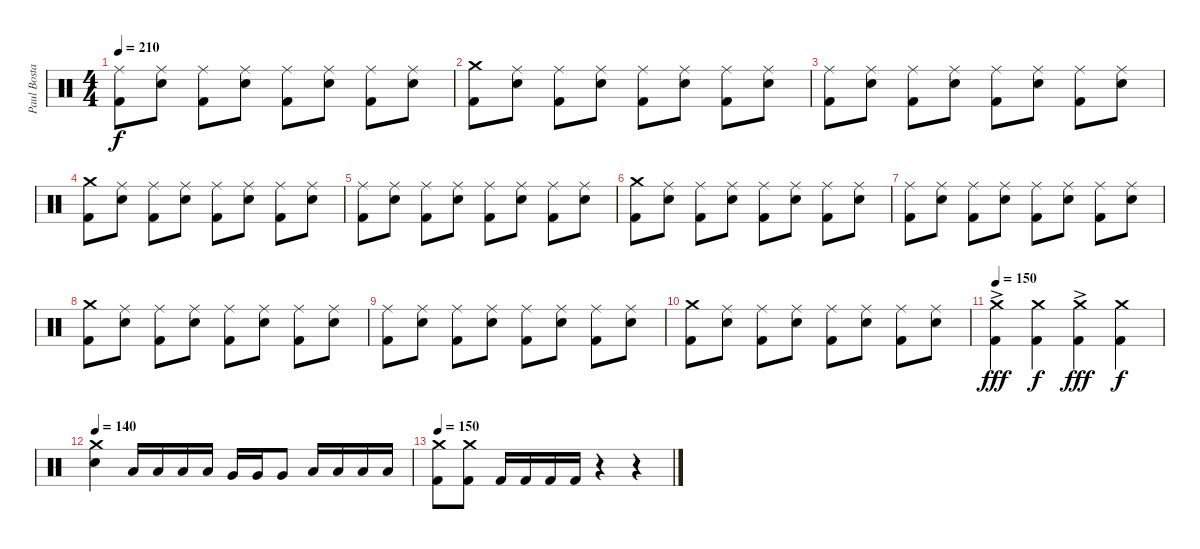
\track ("Paul Bostaph" "Paul Bosta") {instrument percussion}
\staff {score}
\articulation defaults
\ts (4 4)
\tempo 210
\clef neutral
\ks c
("Ride (middle)" "Kick (hit) 2").8{dy f} ("Ride (middle)" "Snare (hit) 2").8 ("Ride (middle)" "Kick (hit) 2").8 ("Ride (middle)" "Snare (hit) 2").8 ("Ride (middle)" "Kick (hit) 2").8 ("Ride (middle)" "Snare (hit) 2").8 ("Ride (middle)" "Kick (hit) 2").8 ("Ride (middle)" "Snare (hit) 2").8 |
("Crash medium (hit)" "Kick (hit) 2").8 ("Ride (middle)" "Snare (hit) 2").8 ("Ride (middle)" "Kick (hit) 2").8 ("Ride (middle)" "Snare (hit) 2").8 ("Ride (middle)" "Kick (hit) 2").8 ("Ride (middle)" "Snare (hit) 2").8 ("Ride (middle)" "Kick (hit) 2").8 ("Ride (middle)" "Snare (hit) 2").8 |
("Ride (middle)" "Kick (hit) 2").8 ("Ride (middle)" "Snare (hit) 2").8 ("Ride (middle)" "Kick (hit) 2").8 ("Ride (middle)" "Snare (hit) 2").8 ("Ride (middle)" "Kick (hit) 2").8 ("Ride (middle)" "Snare (hit) 2").8 ("Ride (middle)" "Kick (hit) 2").8 ("Ride (middle)" "Snare (hit) 2").8 |
("Crash medium (hit)" "Kick (hit) 2").8 ("Ride (middle)" "Snare (hit) 2").8 ("Ride (middle)" "Kick (hit) 2").8 ("Ride (middle)" "Snare (hit) 2").8 ("Ride (middle)" "Kick (hit) 2").8 ("Ride (middle)" "Snare (hit) 2").8 ("Ride (middle)" "Kick (hit) 2").8 ("Ride (middle)" "Snare (hit) 2").8 |
("Ride (middle)" "Kick (hit) 2").8 ("Ride (middle)" "Snare (hit) 2").8 ("Ride (middle)" "Kick (hit) 2").8 ("Ride (middle)" "Snare (hit) 2").8 ("Ride (middle)" "Kick (hit) 2").8 ("Ride (middle)" "Snare (hit) 2").8 ("Ride (middle)" "Kick (hit) 2").8 ("Ride (middle)" "Snare (hit) 2").8 |
("Crash medium (hit)" "Kick (hit) 2").8 ("Ride (middle)" "Snare (hit) 2").8 ("Ride (middle)" "Kick (hit) 2").8 ("Ride (middle)" "Snare (hit) 2").8 ("Ride (middle)" "Kick (hit) 2").8 ("Ride (middle)" "Snare (hit) 2").8 ("Ride (middle)" "Kick (hit) 2").8 ("Ride (middle)" "Snare (hit) 2").8 |
("Ride (middle)" "Kick (hit) 2").8 ("Ride (middle)" "Snare (hit) 2").8 ("Ride (middle)" "Kick (hit) 2").8 ("Ride (middle)" "Snare (hit) 2").8 ("Ride (middle)" "Kick (hit) 2").8 ("Ride (middle)" "Snare (hit) 2").8 ("Ride (middle)" "Kick (hit) 2").8 ("Ride (middle)" "Snare (hit) 2").8 |
("Crash medium (hit)" "Kick (hit) 2").8 ("Ride (middle)" "Snare (hit) 2").8 ("Ride (middle)" "Kick (hit) 2").8 ("Ride (middle)" "Snare (hit) 2").8 ("Ride (middle)" "Kick (hit) 2").8 ("Ride (middle)" "Snare (hit) 2").8 ("Ride (middle)" "Kick (hit) 2").8 ("Ride (middle)" "Snare (hit) 2").8 |
("Ride (middle)" "Kick (hit) 2").8 ("Ride (middle)" "Snare (hit) 2").8 ("Ride (middle)" "Kick (hit) 2").8 ("Ride (middle)" "Snare (hit) 2").8 ("Ride (middle)" "Kick (hit) 2").8 ("Ride (middle)" "Snare (hit) 2").8 ("Ride (middle)" "Kick (hit) 2").8 ("Ride (middle)" "Snare (hit) 2").8 |
("Crash medium (hit)" "Kick (hit) 2").8 ("Ride (middle)" "Snare (hit) 2").8 ("Ride (middle)" "Kick (hit) 2").8 ("Ride (middle)" "Snare (hit) 2").8 ("Ride (middle)" "Kick (hit) 2").8 ("Ride (middle)" "Snare (hit) 2").8 ("Ride (middle)" "Kick (hit) 2").8 ("Ride (middle)" "Snare (hit) 2").8 |
\tempo 150
("Crash medium (hit)"{ac} "Kick (hit) 2").4{dy fff} ("Crash medium (hit)" "Kick (hit) 2").4{dy f} ("Crash medium (hit)"{ac} "Kick (hit) 2").4{dy fff} ("Crash medium (hit)" "Kick (hit) 2").4{dy f} |
\tempo 140
("Crash medium (hit)" "Snare (hit) 2").4 "Low Tom (hit)".16 "Low Tom (hit)".16 "Low Tom (hit)".16 "Low Tom (hit)".16 "Very Low Tom (hit)".16 "Very Low Tom (hit)".16 "Very Low Tom (hit)".8 "Low Floor Tom (hit)".16 "Low Floor Tom (hit)".16 "Low Floor Tom (hit)".16 "Low Floor Tom (hit)".16 |
\tempo 150
("Crash medium (hit)" "Kick (hit) 2").8 ("Crash medium (hit)" "Kick (hit) 2").8 "Kick (hit) 2".16 "Kick (hit) 2".16 "Kick (hit) 2".16 "Kick (hit) 2".16 r.4 r.4
